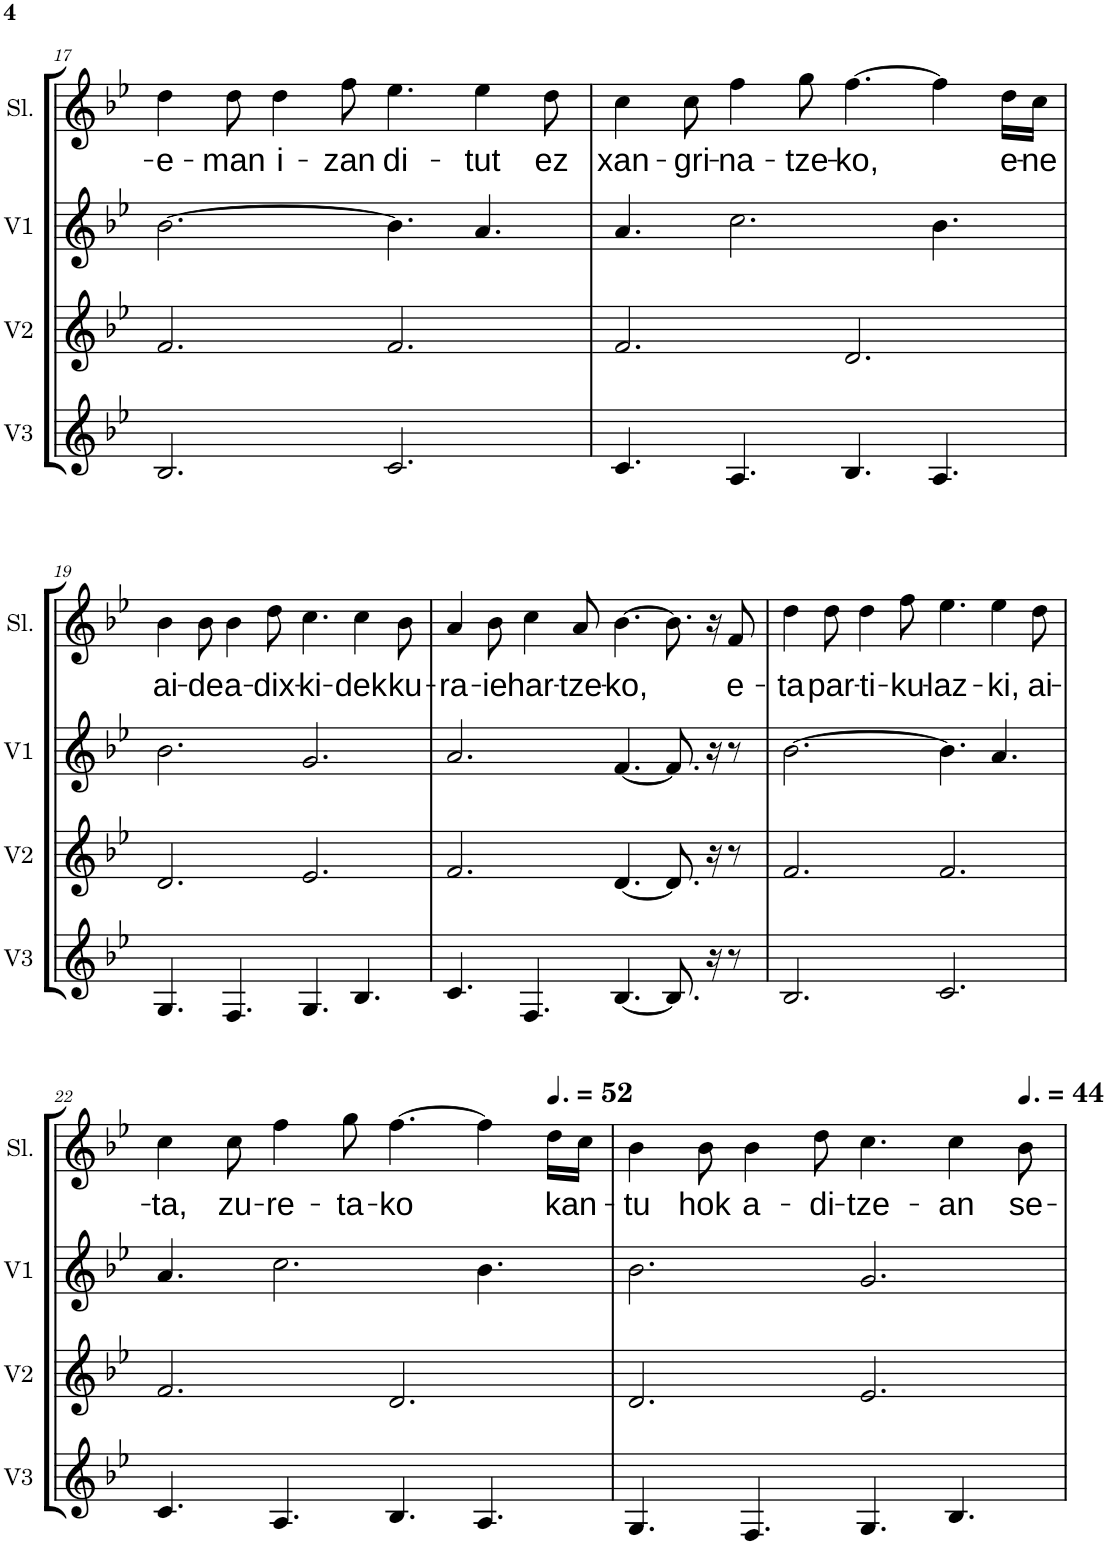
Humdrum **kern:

**kern	**kern	**kern	**kern	**text
*part4	*part3	*part2	*part1	*part1
*staff4	*staff3	*staff2	*staff1	*staff1
*I"Voix 3	*I"Voix 2	*I"Voix 1	*I"Solo	*
*I'V3	*I'V2	*I'V1	*I'Sl.	*
!!LO:PB:g=z
*clefG2	*clefG2	*clefG2	*clefG2	*
*k[b-e-]	*k[b-e-]	*k[b-e-]	*k[b-e-]	*
*M12/8	*M12/8	*M12/8	*M12/8	*
=17	=17	=17	=17	=17
!	!	!	!	!LO:LY:b
2.B-/	2.f/	[2.b-\	4dd\	e-
!	!	!	!	!LO:LY:b
.	.	.	8dd\	-man
!	!	!	!	!LO:LY:b
.	.	.	4dd\	i-
!	!	!	!	!LO:LY:b
.	.	.	8ff\	-zan
!	!	!	!	!LO:LY:b
2.c/	2.f/	4.b-\]	4.ee-\	di-
!	!	!	!	!LO:LY:b
.	.	4.a/	4ee-\	-tut
!	!	!	!	!LO:LY:b
.	.	.	8dd\	ez
=18	=18	=18	=18	=18
!	!	!	!	!LO:LY:b
4.c/	2.f/	4.a/	4cc\	xan-
!	!	!	!	!LO:LY:b
.	.	.	8cc\	-gri-
!	!	!	!	!LO:LY:b
4.A/	.	2.cc\	4ff\	-na-
!	!	!	!	!LO:LY:b
.	.	.	8gg\	-tze-
!	!	!	!	!LO:LY:b
4.B-/	2.d/	.	[4.ff\	-ko,
4.A/	.	4.b-\	4ff\]	.
!	!	!	!	!LO:LY:b
.	.	.	16dd\LL	e-
!	!	!	!	!LO:LY:b
.	.	.	16cc\JJ	-ne
!!LO:LB:g=z
=19	=19	=19	=19	=19
!	!	!	!	!LO:LY:b
4.G/	2.d/	2.b-\	4b-\	ai-
!	!	!	!	!LO:LY:b
.	.	.	8b-\	-de
!	!	!	!	!LO:LY:b
4.F/	.	.	4b-\	a-
!	!	!	!	!LO:LY:b
.	.	.	8dd\	-dix-
!	!	!	!	!LO:LY:b
4.G/	2.e-/	2.g/	4.cc\	-ki-
!	!	!	!	!LO:LY:b
4.B-/	.	.	4cc\	-dek
!	!	!	!	!LO:LY:b
.	.	.	8b-\	ku-
=20	=20	=20	=20	=20
!	!	!	!	!LO:LY:b
4.c/	2.f/	2.a/	4a/	-ra-
!	!	!	!	!LO:LY:b
.	.	.	8b-\	-ie
!	!	!	!	!LO:LY:b
4.F/	.	.	4cc\	har-
!	!	!	!	!LO:LY:b
.	.	.	8a/	-tze-
!	!	!	!	!LO:LY:b
[4.B-/	[4.d/	[4.f/	[4.b-\	-ko,
8.B-/]	8.d/]	8.f/]	8.b-\]	.
16r	16r	16r	16r	.
!	!	!	!	!LO:LY:b
8r	8r	8r	8f/	e-
=21	=21	=21	=21	=21
!	!	!	!	!LO:LY:b
2.B-/	2.f/	[2.b-\	4dd\	-ta
!	!	!	!	!LO:LY:b
.	.	.	8dd\	par-
!	!	!	!	!LO:LY:b
.	.	.	4dd\	-ti-
!	!	!	!	!LO:LY:b
.	.	.	8ff\	-ku-
!	!	!	!	!LO:LY:b
2.c/	2.f/	4.b-\]	4.ee-\	-laz-
!	!	!	!	!LO:LY:b
.	.	4.a/	4ee-\	-ki,
!	!	!	!	!LO:LY:b
.	.	.	8dd\	ai-
!!LO:LB:g=z
=22	=22	=22	=22	=22
!	!	!	!	!LO:LY:b
4.c/	2.f/	4.a/	4cc\	-ta,
!	!	!	!	!LO:LY:b
.	.	.	8cc\	zu-
!	!	!	!	!LO:LY:b
4.A/	.	2.cc\	4ff\	-re-
!	!	!	!	!LO:LY:b
.	.	.	8gg\	-ta-
!	!	!	!	!LO:LY:b
4.B-/	2.d/	.	[4.ff\	-ko
4.A/	.	4.b-\	4ff\]	.
*	*	*	*MM78	*
!	!	!	!	!LO:LY:b
.	.	.	16dd\LL	kan-
.	.	.	16cc\JJ	.
=23	=23	=23	=23	=23
!	!	!	!	!LO:LY:b
4.G/	2.d/	2.b-\	4b-\	-tu
!	!	!	!	!LO:LY:b
.	.	.	8b-\	hok
!	!	!	!	!LO:LY:b
4.F/	.	.	4b-\	a-
!	!	!	!	!LO:LY:b
.	.	.	8dd\	-di-
!	!	!	!	!LO:LY:b
4.G/	2.e-/	2.g/	4.cc\	-tze-
!	!	!	!	!LO:LY:b
4.B-/	.	.	4cc\	-an
*	*	*	*MM66	*
!	!	!	!	!LO:LY:b
.	.	.	8b-\	se-
=	=	=	=	=
*-	*-	*-	*-	*-
